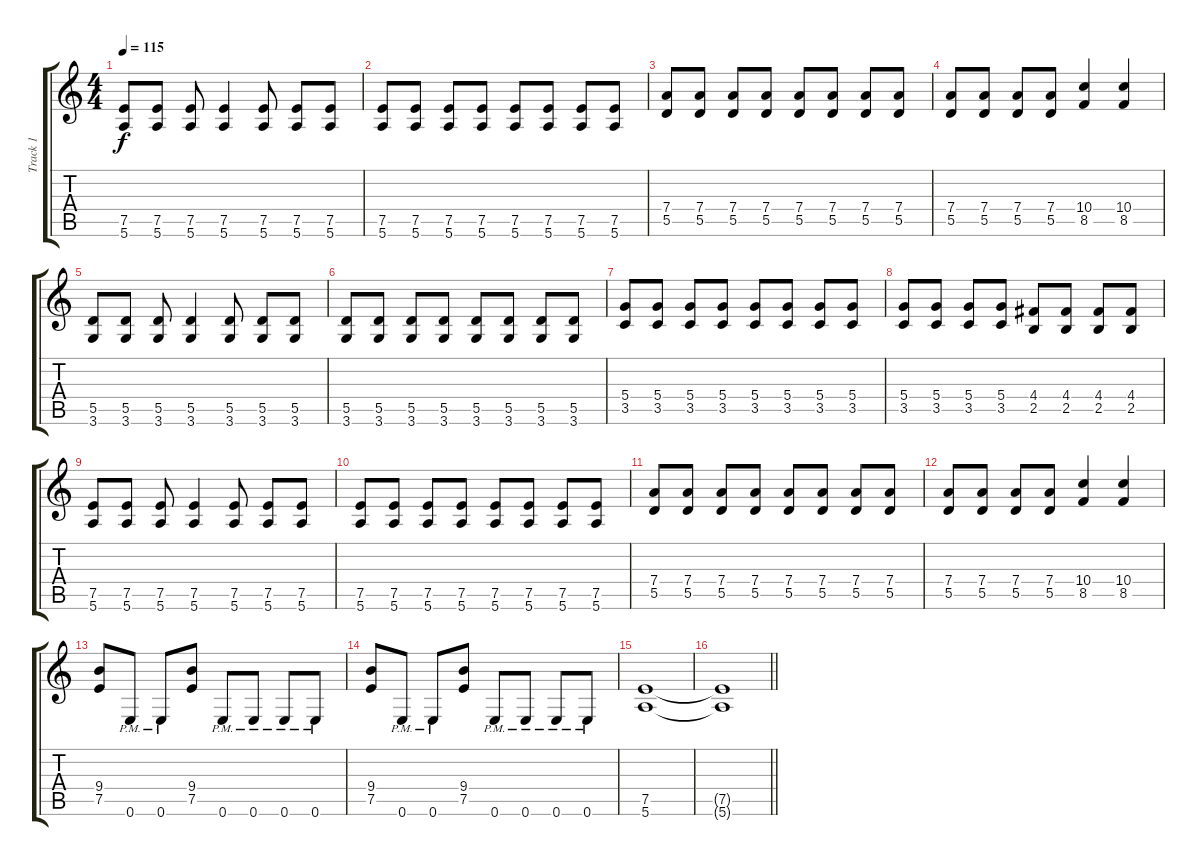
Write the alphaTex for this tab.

\track ("Track 1" "Track 1") {instrument distortionguitar}
\staff {score tabs}
\tuning (E4 B3 G3 D3 A2 E2) {hide}
\ts (4 4)
\tempo 115
\clef g2
\ks c
(7.5 5.6).8{dy f instrument distortionguitar} (7.5 5.6).8 (7.5 5.6).8 (7.5 5.6).4 (7.5 5.6).8 (7.5 5.6).8 (7.5 5.6).8 |
(7.5 5.6).8 (7.5 5.6).8 (7.5 5.6).8 (7.5 5.6).8 (7.5 5.6).8 (7.5 5.6).8 (7.5 5.6).8 (7.5 5.6).8 |
(7.4 5.5).8 (7.4 5.5).8 (7.4 5.5).8 (7.4 5.5).8 (7.4 5.5).8 (7.4 5.5).8 (7.4 5.5).8 (7.4 5.5).8 |
(7.4 5.5).8 (7.4 5.5).8 (7.4 5.5).8 (7.4 5.5).8 (10.4 8.5).4 (10.4 8.5).4 |
(5.5 3.6).8 (5.5 3.6).8 (5.5 3.6).8 (5.5 3.6).4 (5.5 3.6).8 (5.5 3.6).8 (5.5 3.6).8 |
(5.5 3.6).8 (5.5 3.6).8 (5.5 3.6).8 (5.5 3.6).8 (5.5 3.6).8 (5.5 3.6).8 (5.5 3.6).8 (5.5 3.6).8 |
(5.4 3.5).8 (5.4 3.5).8 (5.4 3.5).8 (5.4 3.5).8 (5.4 3.5).8 (5.4 3.5).8 (5.4 3.5).8 (5.4 3.5).8 |
(5.4 3.5).8 (5.4 3.5).8 (5.4 3.5).8 (5.4 3.5).8 (4.4 2.5).8 (4.4 2.5).8 (4.4 2.5).8 (4.4 2.5).8 |
(7.5 5.6).8 (7.5 5.6).8 (7.5 5.6).8 (7.5 5.6).4 (7.5 5.6).8 (7.5 5.6).8 (7.5 5.6).8 |
(7.5 5.6).8 (7.5 5.6).8 (7.5 5.6).8 (7.5 5.6).8 (7.5 5.6).8 (7.5 5.6).8 (7.5 5.6).8 (7.5 5.6).8 |
(7.4 5.5).8 (7.4 5.5).8 (7.4 5.5).8 (7.4 5.5).8 (7.4 5.5).8 (7.4 5.5).8 (7.4 5.5).8 (7.4 5.5).8 |
(7.4 5.5).8 (7.4 5.5).8 (7.4 5.5).8 (7.4 5.5).8 (10.4 8.5).4 (10.4 8.5).4 |
(9.4 7.5).8 0.6{pm}.8 0.6{pm}.8 (9.4 7.5).8 0.6{pm}.8 0.6{pm}.8 0.6{pm}.8 0.6{pm}.8 |
(9.4 7.5).8 0.6{pm}.8 0.6{pm}.8 (9.4 7.5).8 0.6{pm}.8 0.6{pm}.8 0.6{pm}.8 0.6{pm}.8 |
(7.5 5.6).1 |
\barLineRight lightlight
(7.5{t} 5.6{t}).1
